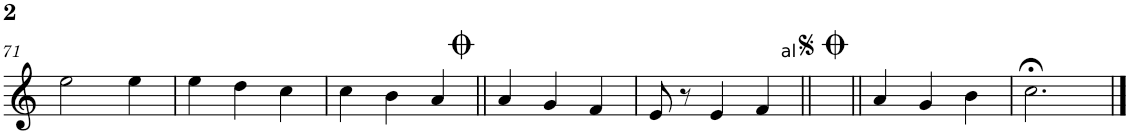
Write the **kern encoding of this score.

**kern
*part1
*staff1
*I"Instrument 1
!!LO:PB:g=z
*clefG2
*k[]
*M3/4
=71
2ee\
4ee\
=72
4ee\
4dd\
4cc\
=73
4cc\
4b\
4a/
=74||
4a/
4g/
4f/
=75
*^
8e/	2ryy
8r	.
4e/	.
4f/	8ryy
.	64ryy
!	!LO:TX:a:t=al
.	16..ryy
*v	*v
=76||
2.ryy
=77||
4a/
4g/
4b\
=78
2.cc;<\
==
*-
